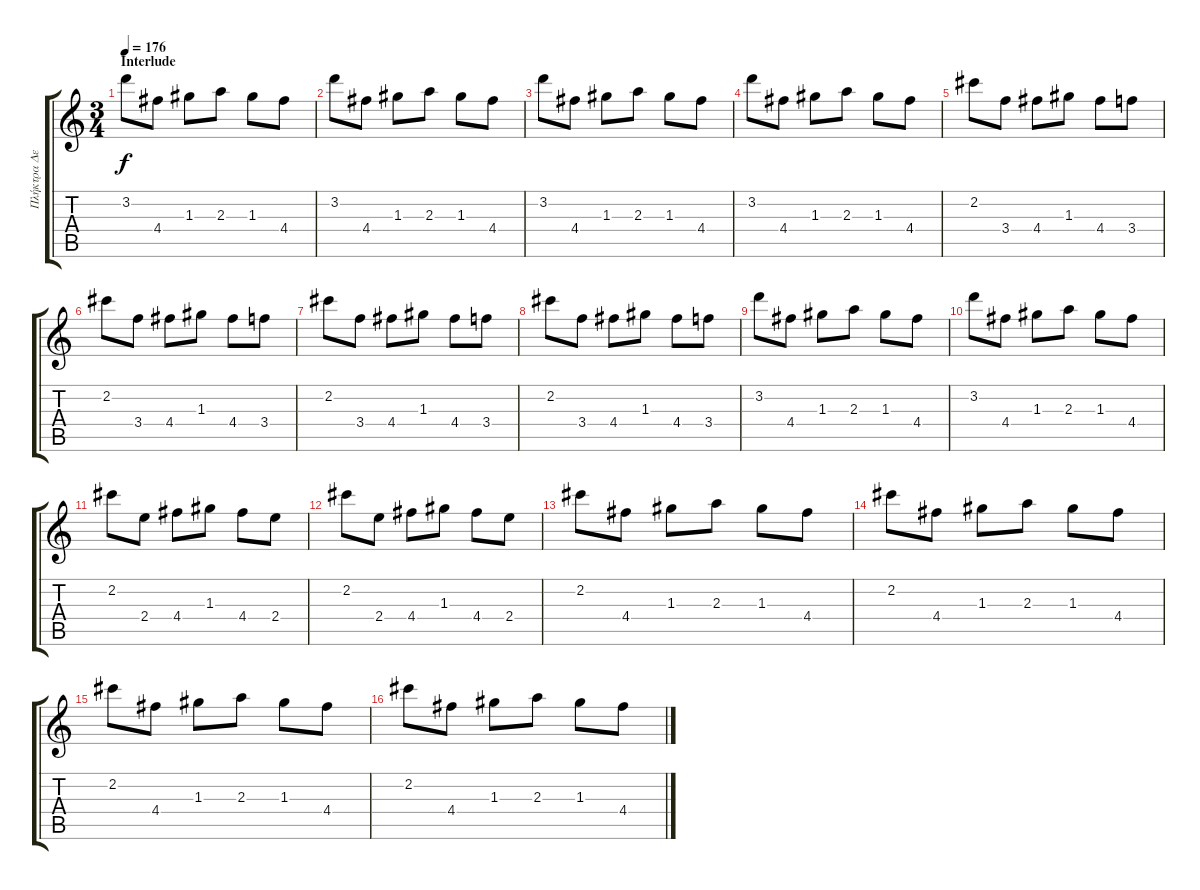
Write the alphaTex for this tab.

\track ("Πλήκτρα Δεξί" "Πλήκτρα Δε") {instrument electricgrandpiano}
\staff {score tabs}
\tuning (E6 B5 G5 D5 A4 E4) {hide}
\ts (3 4)
\section ("" "Interlude")
\tempo 176
\clef g2
\ks c
3.2.8{dy f} 4.4.8 1.3.8 2.3.8 1.3.8 4.4.8 |
3.2.8 4.4.8 1.3.8 2.3.8 1.3.8 4.4.8 |
3.2.8 4.4.8 1.3.8 2.3.8 1.3.8 4.4.8 |
3.2.8 4.4.8 1.3.8 2.3.8 1.3.8 4.4.8 |
2.2.8 3.4.8 4.4.8 1.3.8 4.4.8 3.4.8 |
2.2.8 3.4.8 4.4.8 1.3.8 4.4.8 3.4.8 |
2.2.8 3.4.8 4.4.8 1.3.8 4.4.8 3.4.8 |
2.2.8 3.4.8 4.4.8 1.3.8 4.4.8 3.4.8 |
3.2.8 4.4.8 1.3.8 2.3.8 1.3.8 4.4.8 |
3.2.8 4.4.8 1.3.8 2.3.8 1.3.8 4.4.8 |
2.2.8 2.4.8 4.4.8 1.3.8 4.4.8 2.4.8 |
2.2.8 2.4.8 4.4.8 1.3.8 4.4.8 2.4.8 |
2.2.8 4.4.8 1.3.8 2.3.8 1.3.8 4.4.8 |
2.2.8 4.4.8 1.3.8 2.3.8 1.3.8 4.4.8 |
2.2.8 4.4.8 1.3.8 2.3.8 1.3.8 4.4.8 |
2.2.8 4.4.8 1.3.8 2.3.8 1.3.8 4.4.8
